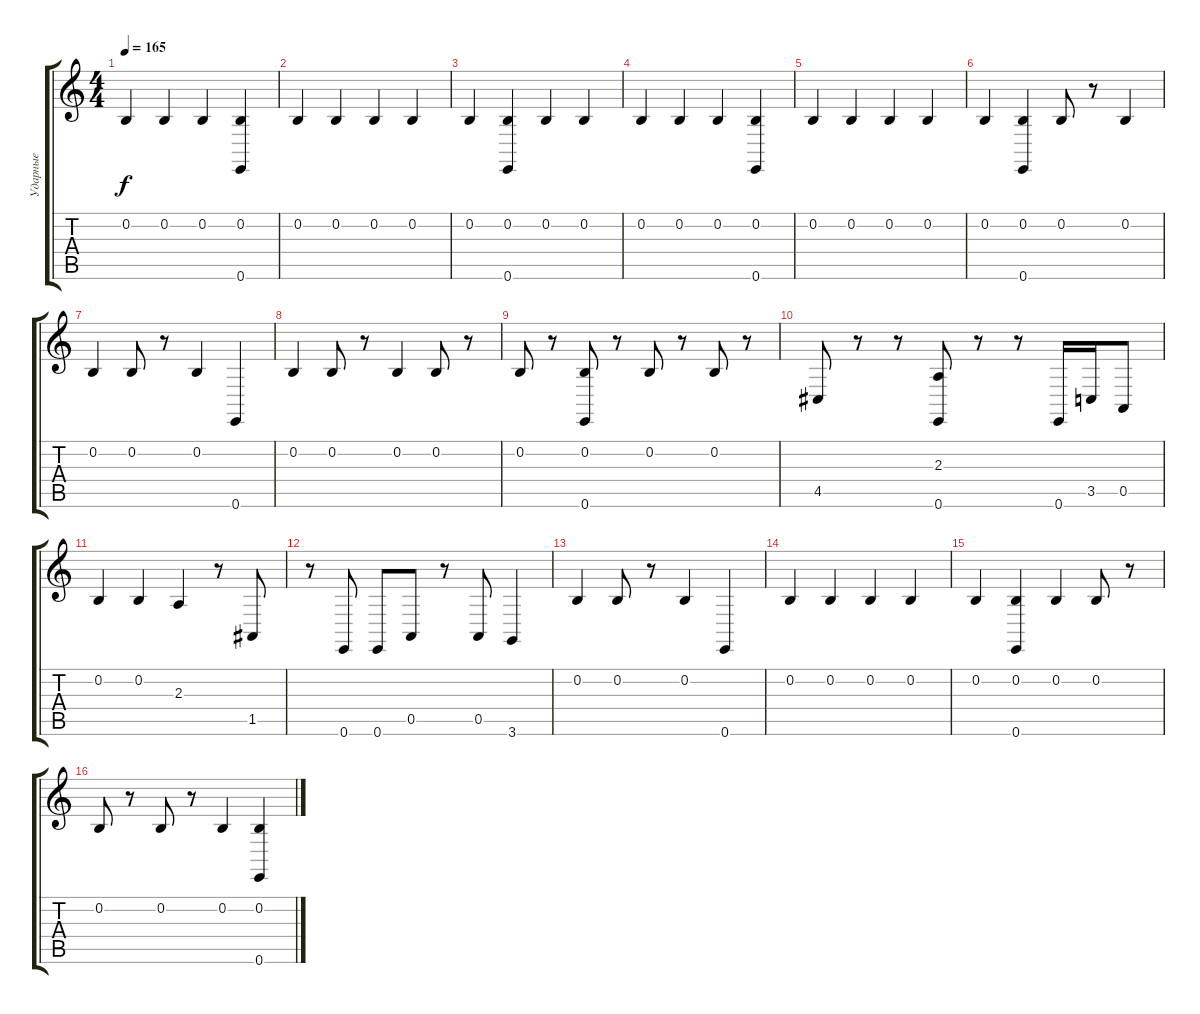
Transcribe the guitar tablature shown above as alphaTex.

\track ("Ударные" "Ударные") {instrument acousticgrandpiano}
\staff {score tabs}
\tuning (E4 B3 G3 D3 A2 E2) {hide}
\ts (4 4)
\tempo 165
\clef g2
\ks c
0.2.4{dy f} 0.2.4 0.2.4 (0.2 0.6).4 |
0.2.4 0.2.4 0.2.4 0.2.4 |
0.2.4 (0.2 0.6).4 0.2.4 0.2.4 |
0.2.4 0.2.4 0.2.4 (0.2 0.6).4 |
0.2.4 0.2.4 0.2.4 0.2.4 |
0.2.4 (0.2 0.6).4 0.2.8 r.8 0.2.4 |
0.2.4 0.2.8 r.8 0.2.4 0.6.4 |
0.2.4 0.2.8 r.8 0.2.4 0.2.8 r.8 |
0.2.8 r.8 (0.2 0.6).8 r.8 0.2.8 r.8 0.2.8 r.8 |
4.5.8 r.8 r.8 (2.3 0.6).8 r.8 r.8 0.6.16 3.5.16 0.5.8 |
0.2.4 0.2.4 2.3.4 r.8 1.5.8 |
r.8 0.6.8 0.6.8 0.5.8 r.8 0.5.8 3.6.4 |
0.2.4 0.2.8 r.8 0.2.4 0.6.4 |
0.2.4 0.2.4 0.2.4 0.2.4 |
0.2.4 (0.2 0.6).4 0.2.4 0.2.8 r.8 |
0.2.8 r.8 0.2.8 r.8 0.2.4 (0.2 0.6).4
